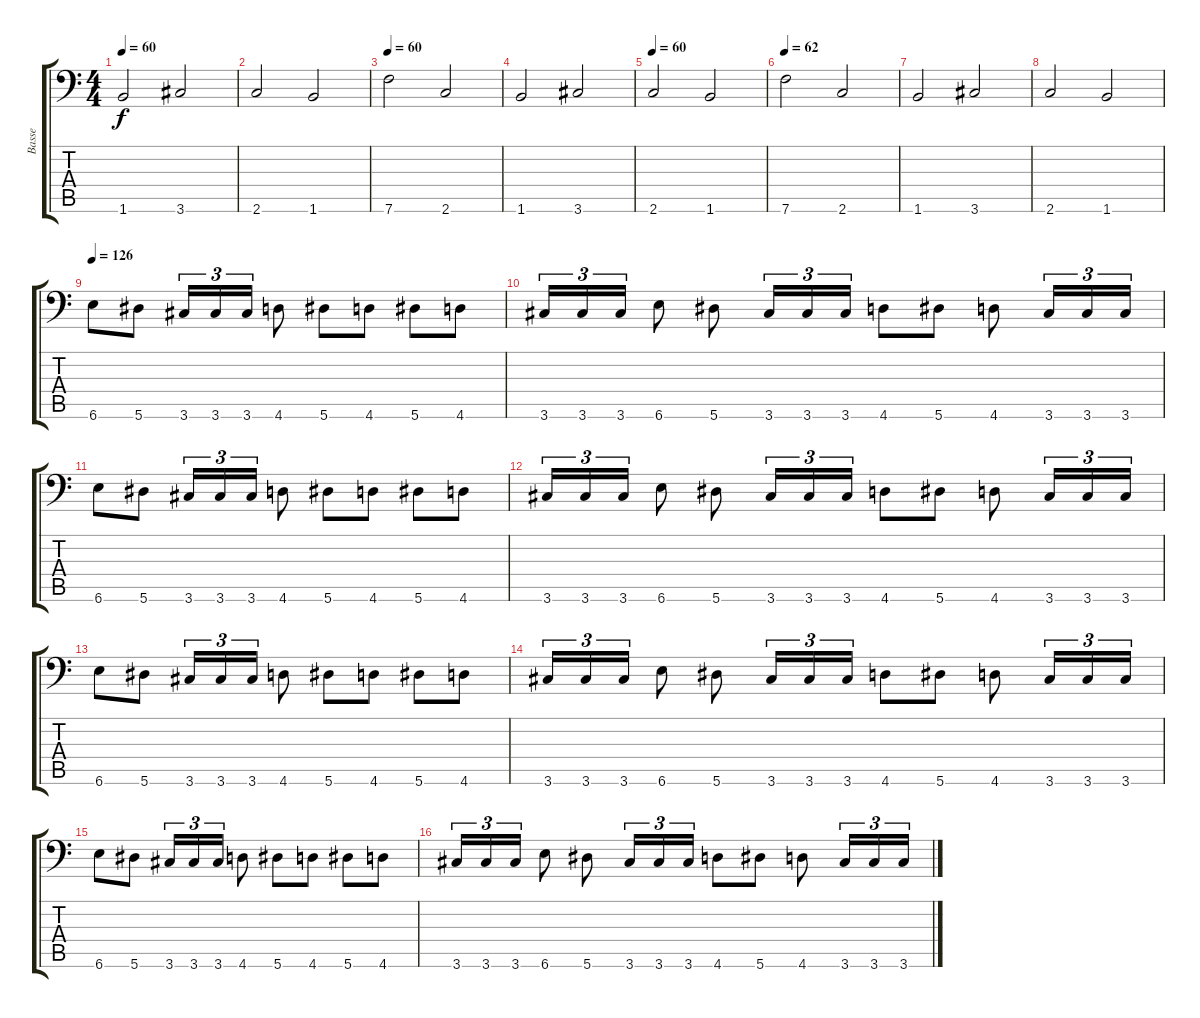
\track ("Basse" "Basse") {instrument electricbasspick}
\staff {score tabs}
\tuning (C4 G3 Eb3 Bb2 F2 Bb1) {hide}
\ts (4 4)
\tempo 60
\clef f4
\ks c
1.6.2{dy f} 3.6.2 |
2.6.2 1.6.2 |
\tempo 60
7.6.2{volume 8 balance 0} 2.6.2 |
1.6.2 3.6.2 |
\tempo 60
2.6.2 1.6.2 |
\tempo 62
7.6.2 2.6.2 |
1.6.2 3.6.2 |
2.6.2 1.6.2 |
\tempo 126
6.6.8{balance 0} 5.6.8 3.6.16{tu (3 2)} 3.6.16{tu (3 2)} 3.6.16{tu (3 2)} 4.6.8 5.6.8 4.6.8 5.6.8 4.6.8 |
3.6.16{tu (3 2)} 3.6.16{tu (3 2)} 3.6.16{tu (3 2)} 6.6.8 5.6.8 3.6.16{tu (3 2)} 3.6.16{tu (3 2)} 3.6.16{tu (3 2)} 4.6.8 5.6.8 4.6.8 3.6.16{tu (3 2)} 3.6.16{tu (3 2)} 3.6.16{tu (3 2)} |
6.6.8{balance 0} 5.6.8 3.6.16{tu (3 2)} 3.6.16{tu (3 2)} 3.6.16{tu (3 2)} 4.6.8 5.6.8 4.6.8 5.6.8 4.6.8 |
3.6.16{tu (3 2)} 3.6.16{tu (3 2)} 3.6.16{tu (3 2)} 6.6.8 5.6.8 3.6.16{tu (3 2)} 3.6.16{tu (3 2)} 3.6.16{tu (3 2)} 4.6.8 5.6.8 4.6.8 3.6.16{tu (3 2)} 3.6.16{tu (3 2)} 3.6.16{tu (3 2)} |
6.6.8{balance 0} 5.6.8 3.6.16{tu (3 2)} 3.6.16{tu (3 2)} 3.6.16{tu (3 2)} 4.6.8 5.6.8 4.6.8 5.6.8 4.6.8 |
3.6.16{tu (3 2)} 3.6.16{tu (3 2)} 3.6.16{tu (3 2)} 6.6.8 5.6.8 3.6.16{tu (3 2)} 3.6.16{tu (3 2)} 3.6.16{tu (3 2)} 4.6.8 5.6.8 4.6.8 3.6.16{tu (3 2)} 3.6.16{tu (3 2)} 3.6.16{tu (3 2)} |
6.6.8{balance 0} 5.6.8 3.6.16{tu (3 2)} 3.6.16{tu (3 2)} 3.6.16{tu (3 2)} 4.6.8 5.6.8 4.6.8 5.6.8 4.6.8 |
3.6.16{tu (3 2)} 3.6.16{tu (3 2)} 3.6.16{tu (3 2)} 6.6.8 5.6.8 3.6.16{tu (3 2)} 3.6.16{tu (3 2)} 3.6.16{tu (3 2)} 4.6.8 5.6.8 4.6.8 3.6.16{tu (3 2)} 3.6.16{tu (3 2)} 3.6.16{tu (3 2)}
